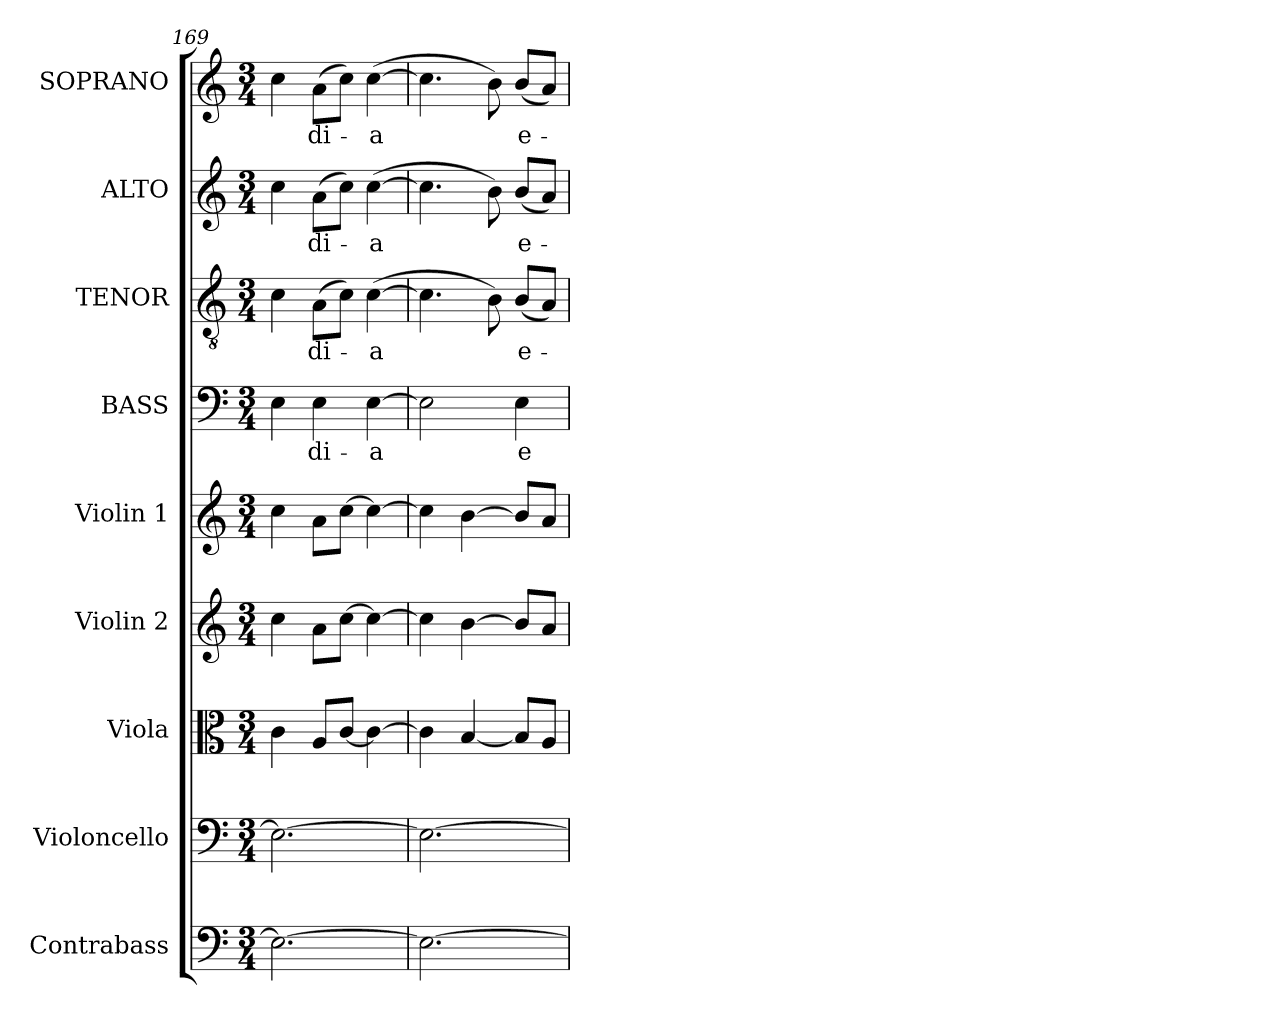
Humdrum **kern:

**kern	**kern	**kern	**kern	**kern	**kern	**text	**kern	**text	**kern	**text	**kern	**text
*part9	*part8	*part7	*part6	*part5	*part4	*part4	*part3	*part3	*part2	*part2	*part1	*part1
*staff9	*staff8	*staff7	*staff6	*staff5	*staff4	*staff4	*staff3	*staff3	*staff2	*staff2	*staff1	*staff1
*I"Contrabass	*I"Violoncello	*I"Viola	*I"Violin 2	*I"Violin 1	*I"BASS	*	*I"TENOR	*	*I"ALTO	*	*I"SOPRANO	*
*I'Cb.	*I'Vc.	*I'Vla.	*I'Vln. 2	*I'Vln. 1	*I'B.	*	*I'T.	*	*I'A.	*	*I'S.	*
*clefF4	*clefF4	*clefC3	*clefG2	*clefG2	*clefF4	*	*clefGv2	*	*clefG2	*	*clefG2	*
*ITrd7c12	*	*	*	*	*	*	*ITrd7c12	*	*	*	*	*
*k[]	*k[]	*k[]	*k[]	*k[]	*k[]	*	*k[]	*	*k[]	*	*k[]	*
*C:	*C:	*C:	*C:	*C:	*C:	*	*C:	*	*C:	*	*C:	*
*M3/4	*M3/4	*M3/4	*M3/4	*M3/4	*M3/4	*	*M3/4	*	*M3/4	*	*M3/4	*
=169	=169	=169	=169	=169	=169	=169	=169	=169	=169	=169	=169	=169
2.EEi\_>	2.Ei\_>	4ci\	4cci\	4cci\	4Ei\	.	4Ci\	.	4cci\	.	4cci\	.
!	!	!	!	!	!	!LO:LY:b:color=#000000	!	!	!	!	!	!
!	!	!	!	!	!	!	!	!LO:LY:b:color=#000000	!	!	!	!
!	!	!	!	!	!	!	!	!	!	!LO:LY:b:color=#000000	!	!
!	!	!	!	!	!	!	!	!	!	!	!	!LO:LY:b:color=#000000
.	.	8Ai/L	8ai\L	8ai\L	4Ei\	-di-	(8AAi\L	-di-	(8ai\L	-di-	(8ai\L	-di-
.	.	[<8ci/J	[>8cci\J	[>8cci\J	.	.	8Ci\J)	.	8cci\J)	.	8cci\J)	.
!	!	!	!	!	!	!LO:LY:b:color=#000000	!	!	!	!	!	!
!	!	!	!	!	!	!	!	!LO:LY:b:color=#000000	!	!	!	!
!	!	!	!	!	!	!	!	!	!	!LO:LY:b:color=#000000	!	!
!	!	!	!	!	!	!	!	!	!	!	!	!LO:LY:b:color=#000000
.	.	4ci\_<	4cci\_>	4cci\_>	[>4Ei\	-a	([>4Ci\	-a	([>4cci\	-a	([>4cci\	-a
=170	=170	=170	=170	=170	=170	=170	=170	=170	=170	=170	=170	=170
2.EEi\_>	2.Ei\_>	4ci\]	4cci\]	4cci\]	2Ei\]	.	4.Ci\]	.	4.cci\]	.	4.cci\]	.
.	.	[<4Bi/	[>4bi\	[>4bi\	.	.	.	.	.	.	.	.
.	.	.	.	.	.	.	8BBi\)	.	8bi\)	.	8bi\)	.
!	!	!	!	!	!	!LO:LY:b:color=#000000	!	!	!	!	!	!
!	!	!	!	!	!	!	!	!LO:LY:b:color=#000000	!	!	!	!
!	!	!	!	!	!	!	!	!	!	!LO:LY:b:color=#000000	!	!
!	!	!	!	!	!	!	!	!	!	!	!	!LO:LY:b:color=#000000
.	.	8Bi/L]	8bi/L]	8bi/L]	4Ei\	e-	(8BBi/L	e-	(8bi/L	e-	(8bi/L	e-
.	.	8Ai/J	8ai/J	8ai/J	.	.	8AAi/J)	.	8ai/J)	.	8ai/J)	.
=	=	=	=	=	=	=	=	=	=	=	=	=
*-	*-	*-	*-	*-	*-	*-	*-	*-	*-	*-	*-	*-
